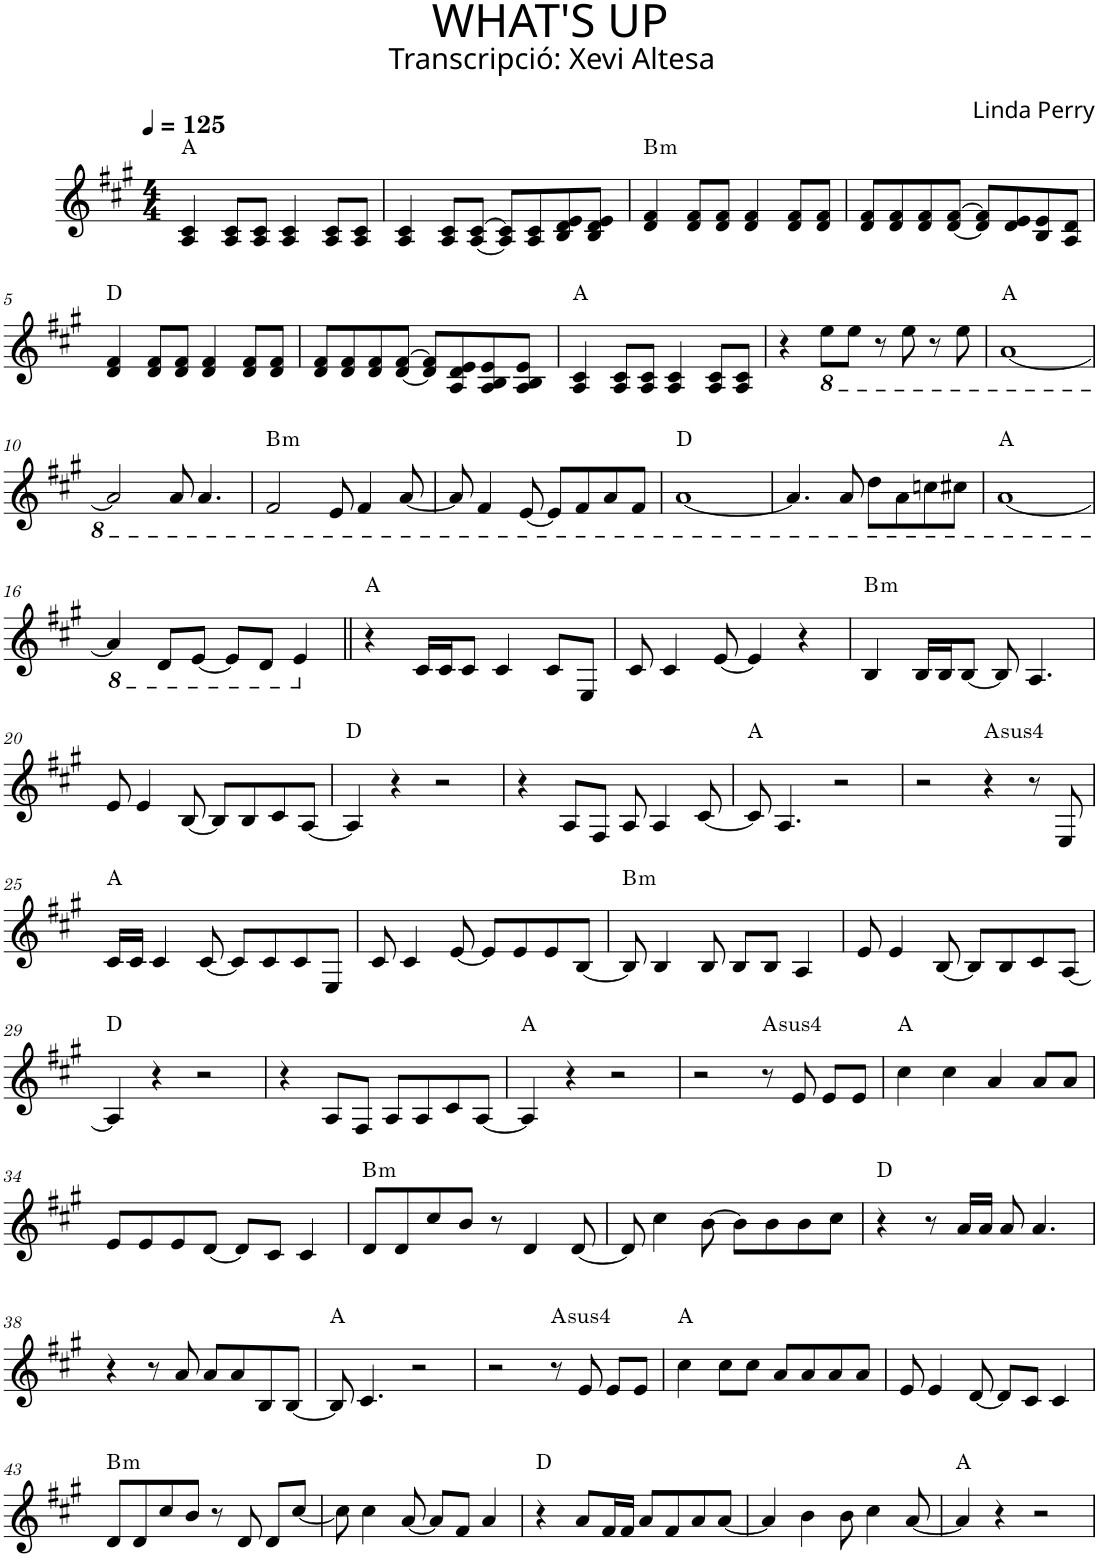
**kern	**harte
*part1	*part1
*staff1	*
*I"P1	*
*clefG2	*
*k[f#c#g#]	*
*A:	*
*M4/4	*
*MM125	*
=1	=1
4A/ 4c#/	A:maj
8A/ 8c#/L	.
8A/ 8c#/J	.
4A/ 4c#/	.
8A/ 8c#/L	.
8A/ 8c#/J	.
=2	=2
4A/ 4c#/	.
8A/ 8c#/L	.
[<8A/ [>8c#/J	.
8A/] 8c#/]L	.
8A/ 8c#/	.
8B/ 8d/ 8e/	.
8B/ 8d/ 8e/J	.
=3	=3
!	!LO:H:kt=m
4d/ 4f#/	B:min
8d/ 8f#/L	.
8d/ 8f#/J	.
4d/ 4f#/	.
8d/ 8f#/L	.
8d/ 8f#/J	.
=4	=4
8d/ 8f#/L	.
8d/ 8f#/	.
8d/ 8f#/	.
[<8d/ [>8f#/J	.
8d/] 8f#/]L	.
8d/ 8e/	.
8B/ 8e/	.
8A/ 8d/J	.
!!LO:LB:g=z
=5	=5
4d/ 4f#/	D:maj
8d/ 8f#/L	.
8d/ 8f#/J	.
4d/ 4f#/	.
8d/ 8f#/L	.
8d/ 8f#/J	.
=6	=6
8d/ 8f#/L	.
8d/ 8f#/	.
8d/ 8f#/	.
[<8d/ [>8f#/J	.
8d/] 8f#/]L	.
8A/ 8d/ 8e/	.
8A/ 8B/ 8e/	.
8A/ 8B/ 8e/J	.
=7	=7
4A/ 4c#/	A:maj
8A/ 8c#/L	.
8A/ 8c#/J	.
4A/ 4c#/	.
8A/ 8c#/L	.
8A/ 8c#/J	.
=8	=8
4r	.
*8ba	*
8e\L	.
8e\J	.
8r	.
8e\	.
8r	.
8e\	.
=9	=9
[<1A	A:maj
!!LO:LB:g=z
=10	=10
2A/]	.
8A/	.
4.A/	.
=11	=11
!	!LO:H:kt=m
2F#/	B:min
8E/	.
4F#/	.
[<8A/	.
=12	=12
8A/]	.
4F#/	.
[<8E/	.
8E/L]	.
8F#/	.
8A/	.
8F#/J	.
=13	=13
[<1A	D:maj
=14	=14
4.A/]	.
8A/	.
8d\L	.
8A\	.
8cn\	.
8c#X\J	.
=15	=15
[<1A	A:maj
!!LO:LB:g=z
=16	=16
4A/]	.
8D/L	.
[<8E/J	.
8E/L]	.
8D/J	.
*X8ba	*
4e/	.
=17||	=17||
4r	A:maj
16c#/LL	.
16c#/J	.
8c#/J	.
4c#/	.
8c#/L	.
8E/J	.
=18	=18
8c#/	.
4c#/	.
[<8e/	.
4e/]	.
4r	.
=19	=19
!	!LO:H:kt=m
4B/	B:min
16B/LL	.
16B/J	.
[<8B/J	.
8B/]	.
4.A/	.
!!LO:LB:g=z
=20	=20
8e/	.
4e/	.
[<8B/	.
8B/L]	.
8B/	.
8c#/	.
[<8A/J	.
=21	=21
4A/]	D:maj
4r	.
2r	.
=22	=22
4r	.
8A/L	.
8F#/J	.
8A/	.
4A/	.
[<8c#/	.
=23	=23
8c#/]	A:maj
4.A/	.
2r	.
=24	=24
2r	.
!	!LO:H:kt=4
4r	A:sus4
8r	.
8E/	.
!!LO:LB:g=z
=25	=25
16c#/LL	A:maj
16c#/JJ	.
4c#/	.
[<8c#/	.
8c#/L]	.
8c#/	.
8c#/	.
8E/J	.
=26	=26
8c#/	.
4c#/	.
[<8e/	.
8e/L]	.
8e/	.
8e/	.
[<8B/J	.
=27	=27
!	!LO:H:kt=m
8B/]	B:min
4B/	.
8B/	.
8B/L	.
8B/J	.
4A/	.
=28	=28
8e/	.
4e/	.
[<8B/	.
8B/L]	.
8B/	.
8c#/	.
[<8A/J	.
!!LO:LB:g=z
=29	=29
4A/]	D:maj
4r	.
2r	.
=30	=30
4r	.
8A/L	.
8F#/J	.
8A/L	.
8A/	.
8c#/	.
[<8A/J	.
=31	=31
4A/]	A:maj
4r	.
2r	.
=32	=32
2r	.
!	!LO:H:kt=4
8r	A:sus4
8e/	.
8e/L	.
8e/J	.
=33	=33
4cc#\	A:maj
4cc#\	.
4a/	.
8a/L	.
8a/J	.
!!LO:LB:g=z
=34	=34
8e/L	.
8e/	.
8e/	.
[<8d/J	.
8d/L]	.
8c#/J	.
4c#/	.
=35	=35
!	!LO:H:kt=m
8d/L	B:min
8d/	.
8cc#/	.
8b/J	.
8r	.
4d/	.
[<8d/	.
=36	=36
8d/]	.
4cc#\	.
[>8b\	.
8b\L]	.
8b\	.
8b\	.
8cc#\J	.
=37	=37
4r	D:maj
8r	.
16a/LL	.
16a/JJ	.
8a/	.
4.a/	.
!!LO:LB:g=z
=38	=38
4r	.
8r	.
8a/	.
8a/L	.
8a/	.
8B/	.
[<8B/J	.
=39	=39
8B/]	A:maj
4.c#/	.
2r	.
=40	=40
2r	.
!	!LO:H:kt=4
8r	A:sus4
8e/	.
8e/L	.
8e/J	.
=41	=41
4cc#\	A:maj
8cc#\L	.
8cc#\J	.
8a/L	.
8a/	.
8a/	.
8a/J	.
=42	=42
8e/	.
4e/	.
[<8d/	.
8d/L]	.
8c#/J	.
4c#/	.
!!LO:LB:g=z
=43	=43
!	!LO:H:kt=m
8d/L	B:min
8d/	.
8cc#/	.
8b/J	.
8r	.
8d/	.
8d/L	.
[<8cc#/J	.
=44	=44
8cc#\]	.
4cc#\	.
[<8a/	.
8a/L]	.
8f#/J	.
4a/	.
=45	=45
4r	D:maj
8a/L	.
16f#/L	.
16f#/JJ	.
8a/L	.
8f#/	.
8a/	.
[<8a/J	.
=46	=46
4a/]	.
4b\	.
8b\	.
4cc#\	.
[<8a/	.
=47	=47
4a/]	A:maj
4r	.
2r	.
=	=
*-	*-
